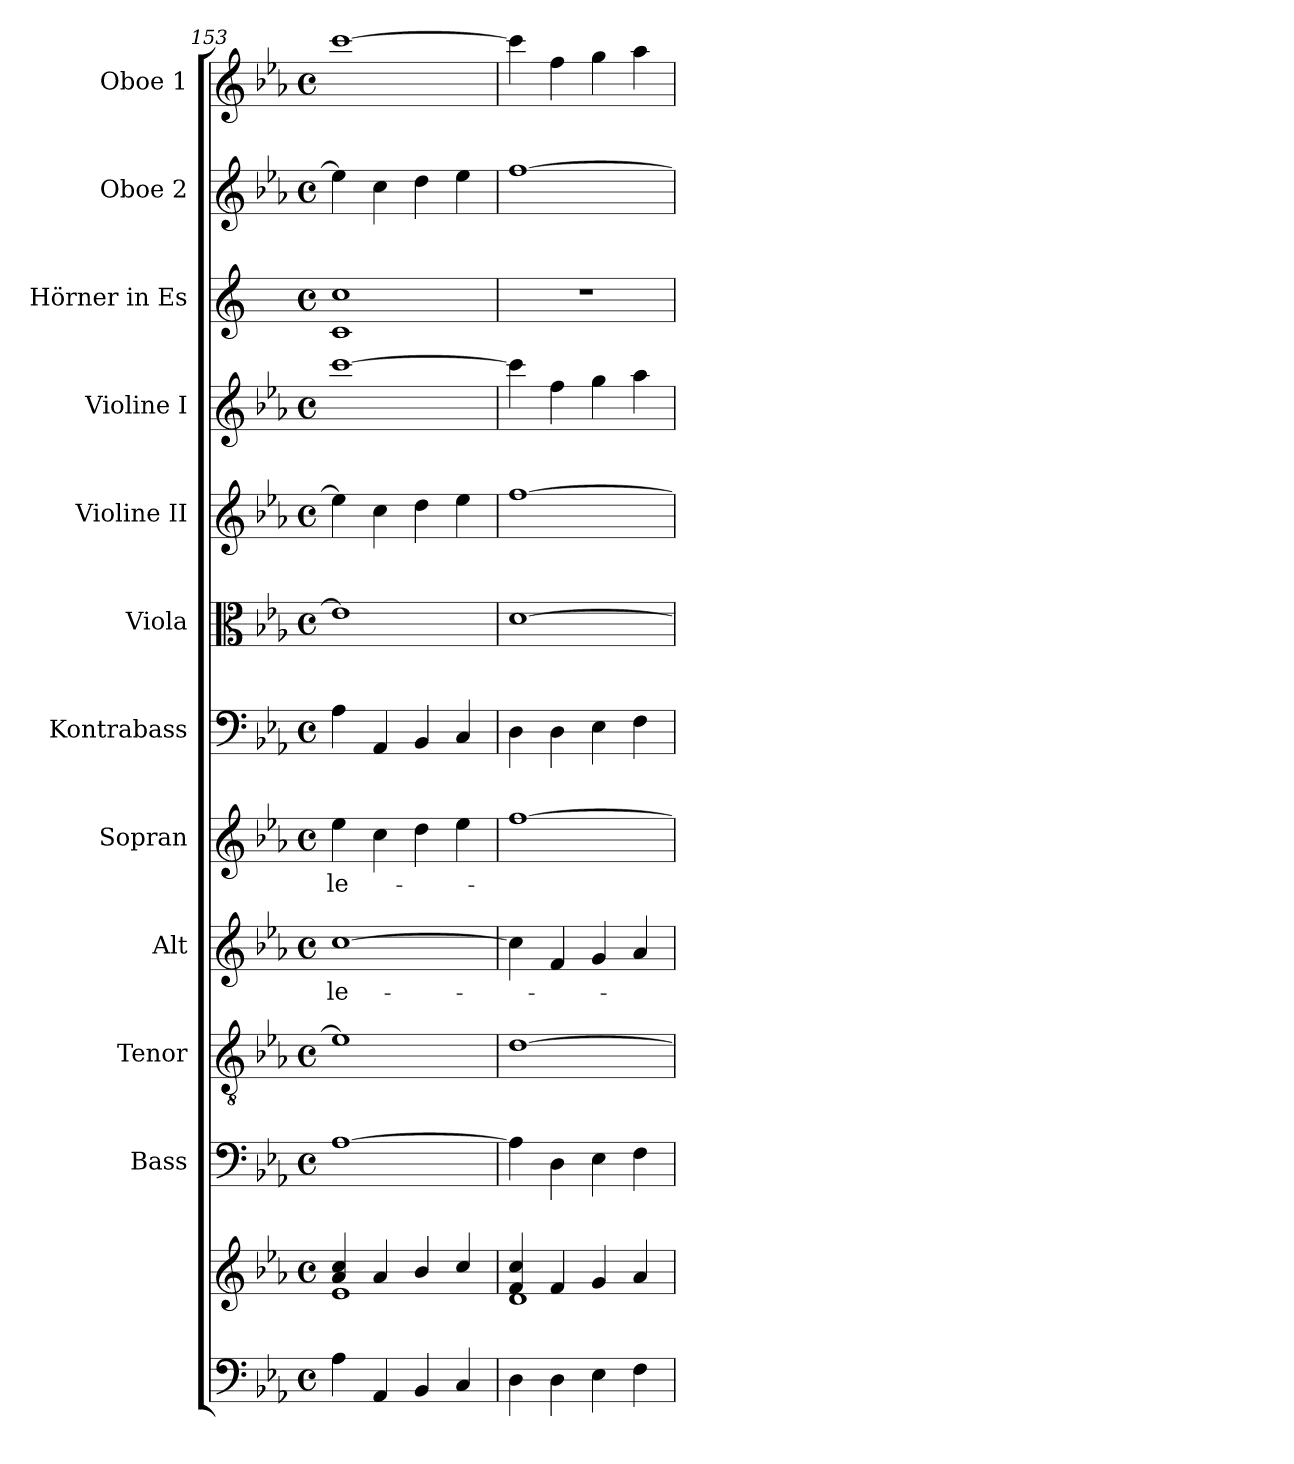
**kern	**kern	**kern	**kern	**kern	**text	**kern	**text	**kern	**kern	**kern	**kern	**kern	**kern	**kern
*part12	*part12	*part11	*part10	*part9	*part9	*part8	*part8	*part7	*part6	*part5	*part4	*part3	*part2	*part1
*staff13	*staff12	*staff11	*staff10	*staff9	*staff9	*staff8	*staff8	*staff7	*staff6	*staff5	*staff4	*staff3	*staff2	*staff1
*	*	*I"Bass	*I"Tenor	*I"Alt	*	*I"Sopran	*	*I"Kontrabass	*I"Viola	*I"Violine II	*I"Violine I	*I"Hörner in Es	*I"Oboe 2	*I"Oboe 1
*	*	*I'B.	*I'T.	*I'A.	*	*I'S.	*	*I'Kb.	*I'Vla.	*I'Vl. II	*I'Vl. I	*	*I'Ob. 2	*I'Ob. 1
*clefF4	*clefG2	*clefF4	*clefGv2	*clefG2	*	*clefG2	*	*clefF4	*clefC3	*clefG2	*clefG2	*clefG2	*clefG2	*clefG2
*	*	*	*	*	*	*	*	*ITrd7c12	*	*	*	*ITrd5c9	*	*
*k[b-e-a-]	*k[b-e-a-]	*k[b-e-a-]	*k[b-e-a-]	*k[b-e-a-]	*	*k[b-e-a-]	*	*k[b-e-a-]	*k[b-e-a-]	*k[b-e-a-]	*k[b-e-a-]	*k[b-e-a-]	*k[b-e-a-]	*k[b-e-a-]
*E-:	*E-:	*E-:	*E-:	*E-:	*	*E-:	*	*E-:	*E-:	*E-:	*E-:	*E-:	*E-:	*E-:
*M4/4	*M4/4	*M4/4	*M4/4	*M4/4	*	*M4/4	*	*M4/4	*M4/4	*M4/4	*M4/4	*M4/4	*M4/4	*M4/4
*met(c)	*met(c)	*met(c)	*met(c)	*met(c)	*	*met(c)	*	*met(c)	*met(c)	*met(c)	*met(c)	*met(c)	*met(c)	*met(c)
=153	=153	=153	=153	=153	=153	=153	=153	=153	=153	=153	=153	=153	=153	=153
*	*^	*	*	*	*	*	*	*	*	*	*	*	*	*
!	!	!	!	!	!	!LO:LY:b	!	!LO:LY:b	!	!	!	!	!	!	!
4A-\	4a-/ 4cc/	1e-	[1A-	1e-]	[1cc	-le-	4ee-\	-le-	4AA-\	1e-]	4ee-\]	[1ccc	1E- 1e-	4ee-\]	[1ccc
4AA-/	4a-/	.	.	.	.	.	4cc\	.	4AAA-/	.	4cc\	.	.	4cc\	.
4BB-/	4b-/	.	.	.	.	.	4dd\	.	4BBB-/	.	4dd\	.	.	4dd\	.
4C/	4cc/	.	.	.	.	.	4ee-\	.	4CC/	.	4ee-\	.	.	4ee-\	.
=154	=154	=154	=154	=154	=154	=154	=154	=154	=154	=154	=154	=154	=154	=154	=154
4D\	4f/ 4cc/	1d	4A-\]	[1d	4cc\]	.	[1ff	.	4DD\	[1d	[1ff	4ccc\]	1r	[1ff	4ccc\]
4D\	4f/	.	4D\	.	4f/	.	.	.	4DD\	.	.	4ff\	.	.	4ff\
4E-\	4g/	.	4E-\	.	4g/	.	.	.	4EE-\	.	.	4gg\	.	.	4gg\
4F\	4a-/	.	4F\	.	4a-/	.	.	.	4FF\	.	.	4aa-\	.	.	4aa-\
*	*v	*v	*	*	*	*	*	*	*	*	*	*	*	*	*
=	=	=	=	=	=	=	=	=	=	=	=	=	=	=
*-	*-	*-	*-	*-	*-	*-	*-	*-	*-	*-	*-	*-	*-	*-
